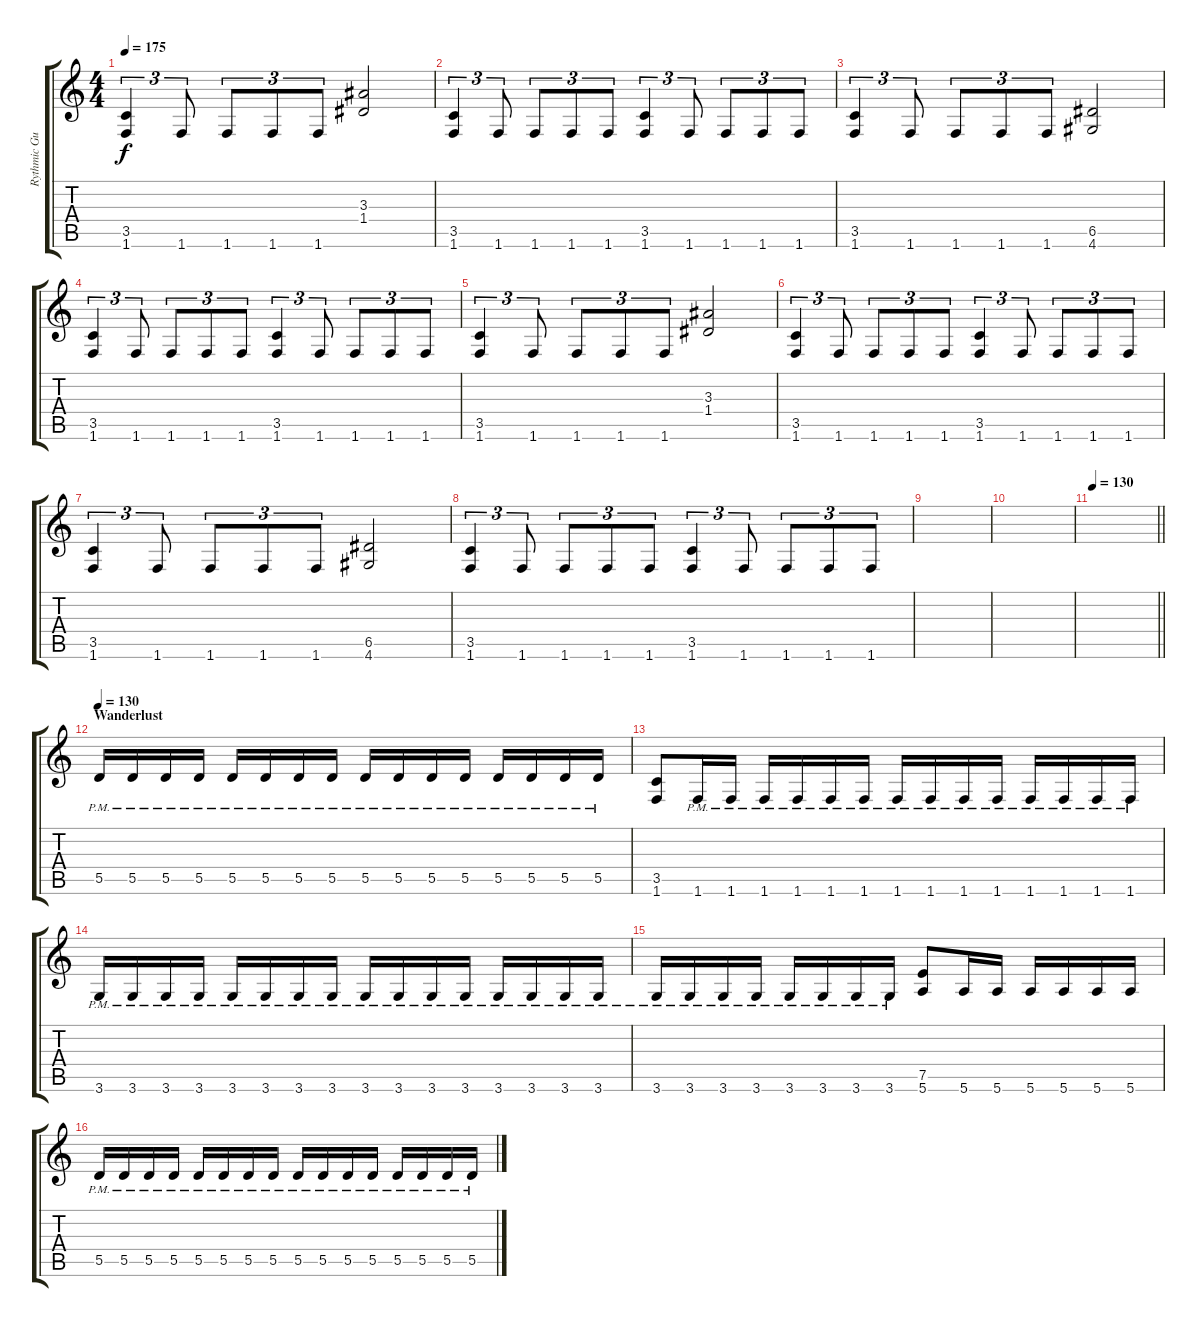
\track ("Rythmic Guitar : Open E" "Rythmic Gu") {instrument distortionguitar}
\staff {score tabs}
\tuning (E4 B3 G3 D3 A2 E2) {hide}
\ts (4 4)
\tempo 175
\clef g2
\ks c
(3.5 1.6).4{tu (3 2) dy f} 1.6.8{tu (3 2)} 1.6.8{tu (3 2)} 1.6.8{tu (3 2)} 1.6.8{tu (3 2)} (3.3 1.4).2 |
(3.5 1.6).4{tu (3 2)} 1.6.8{tu (3 2)} 1.6.8{tu (3 2)} 1.6.8{tu (3 2)} 1.6.8{tu (3 2)} (3.5 1.6).4{tu (3 2)} 1.6.8{tu (3 2)} 1.6.8{tu (3 2)} 1.6.8{tu (3 2)} 1.6.8{tu (3 2)} |
(3.5 1.6).4{tu (3 2)} 1.6.8{tu (3 2)} 1.6.8{tu (3 2)} 1.6.8{tu (3 2)} 1.6.8{tu (3 2)} (6.5 4.6).2 |
(3.5 1.6).4{tu (3 2)} 1.6.8{tu (3 2)} 1.6.8{tu (3 2)} 1.6.8{tu (3 2)} 1.6.8{tu (3 2)} (3.5 1.6).4{tu (3 2)} 1.6.8{tu (3 2)} 1.6.8{tu (3 2)} 1.6.8{tu (3 2)} 1.6.8{tu (3 2)} |
(3.5 1.6).4{tu (3 2)} 1.6.8{tu (3 2)} 1.6.8{tu (3 2)} 1.6.8{tu (3 2)} 1.6.8{tu (3 2)} (3.3 1.4).2 |
(3.5 1.6).4{tu (3 2)} 1.6.8{tu (3 2)} 1.6.8{tu (3 2)} 1.6.8{tu (3 2)} 1.6.8{tu (3 2)} (3.5 1.6).4{tu (3 2)} 1.6.8{tu (3 2)} 1.6.8{tu (3 2)} 1.6.8{tu (3 2)} 1.6.8{tu (3 2)} |
(3.5 1.6).4{tu (3 2)} 1.6.8{tu (3 2)} 1.6.8{tu (3 2)} 1.6.8{tu (3 2)} 1.6.8{tu (3 2)} (6.5 4.6).2 |
(3.5 1.6).4{tu (3 2)} 1.6.8{tu (3 2)} 1.6.8{tu (3 2)} 1.6.8{tu (3 2)} 1.6.8{tu (3 2)} (3.5 1.6).4{tu (3 2)} 1.6.8{tu (3 2)} 1.6.8{tu (3 2)} 1.6.8{tu (3 2)} 1.6.8{tu (3 2)} |
|
|
\tempo 130
\barLineRight lightlight
|
\section ("" "Wanderlust")
\tempo 130
5.5{pm}.16{volume 12} 5.5{pm}.16 5.5{pm}.16 5.5{pm}.16 5.5{pm}.16 5.5{pm}.16 5.5{pm}.16 5.5{pm}.16 5.5{pm}.16 5.5{pm}.16 5.5{pm}.16 5.5{pm}.16 5.5{pm}.16 5.5{pm}.16 5.5{pm}.16 5.5{pm}.16 |
(3.5 1.6).8 1.6{pm}.16 1.6{pm}.16 1.6{pm}.16 1.6{pm}.16 1.6{pm}.16 1.6{pm}.16 1.6{pm}.16 1.6{pm}.16 1.6{pm}.16 1.6{pm}.16 1.6{pm}.16 1.6{pm}.16 1.6{pm}.16 1.6{pm}.16 |
3.6{pm}.16 3.6{pm}.16 3.6{pm}.16 3.6{pm}.16 3.6{pm}.16 3.6{pm}.16 3.6{pm}.16 3.6{pm}.16 3.6{pm}.16 3.6{pm}.16 3.6{pm}.16 3.6{pm}.16 3.6{pm}.16 3.6{pm}.16 3.6{pm}.16 3.6{pm}.16 |
3.6{pm}.16 3.6{pm}.16 3.6{pm}.16 3.6{pm}.16 3.6{pm}.16 3.6{pm}.16 3.6{pm}.16 3.6{pm}.16 (7.5 5.6).8 5.6.16 5.6.16 5.6.16 5.6.16 5.6.16 5.6.16 |
5.5{pm}.16 5.5{pm}.16 5.5{pm}.16 5.5{pm}.16 5.5{pm}.16 5.5{pm}.16 5.5{pm}.16 5.5{pm}.16 5.5{pm}.16 5.5{pm}.16 5.5{pm}.16 5.5{pm}.16 5.5{pm}.16 5.5{pm}.16 5.5{pm}.16 5.5{pm}.16
